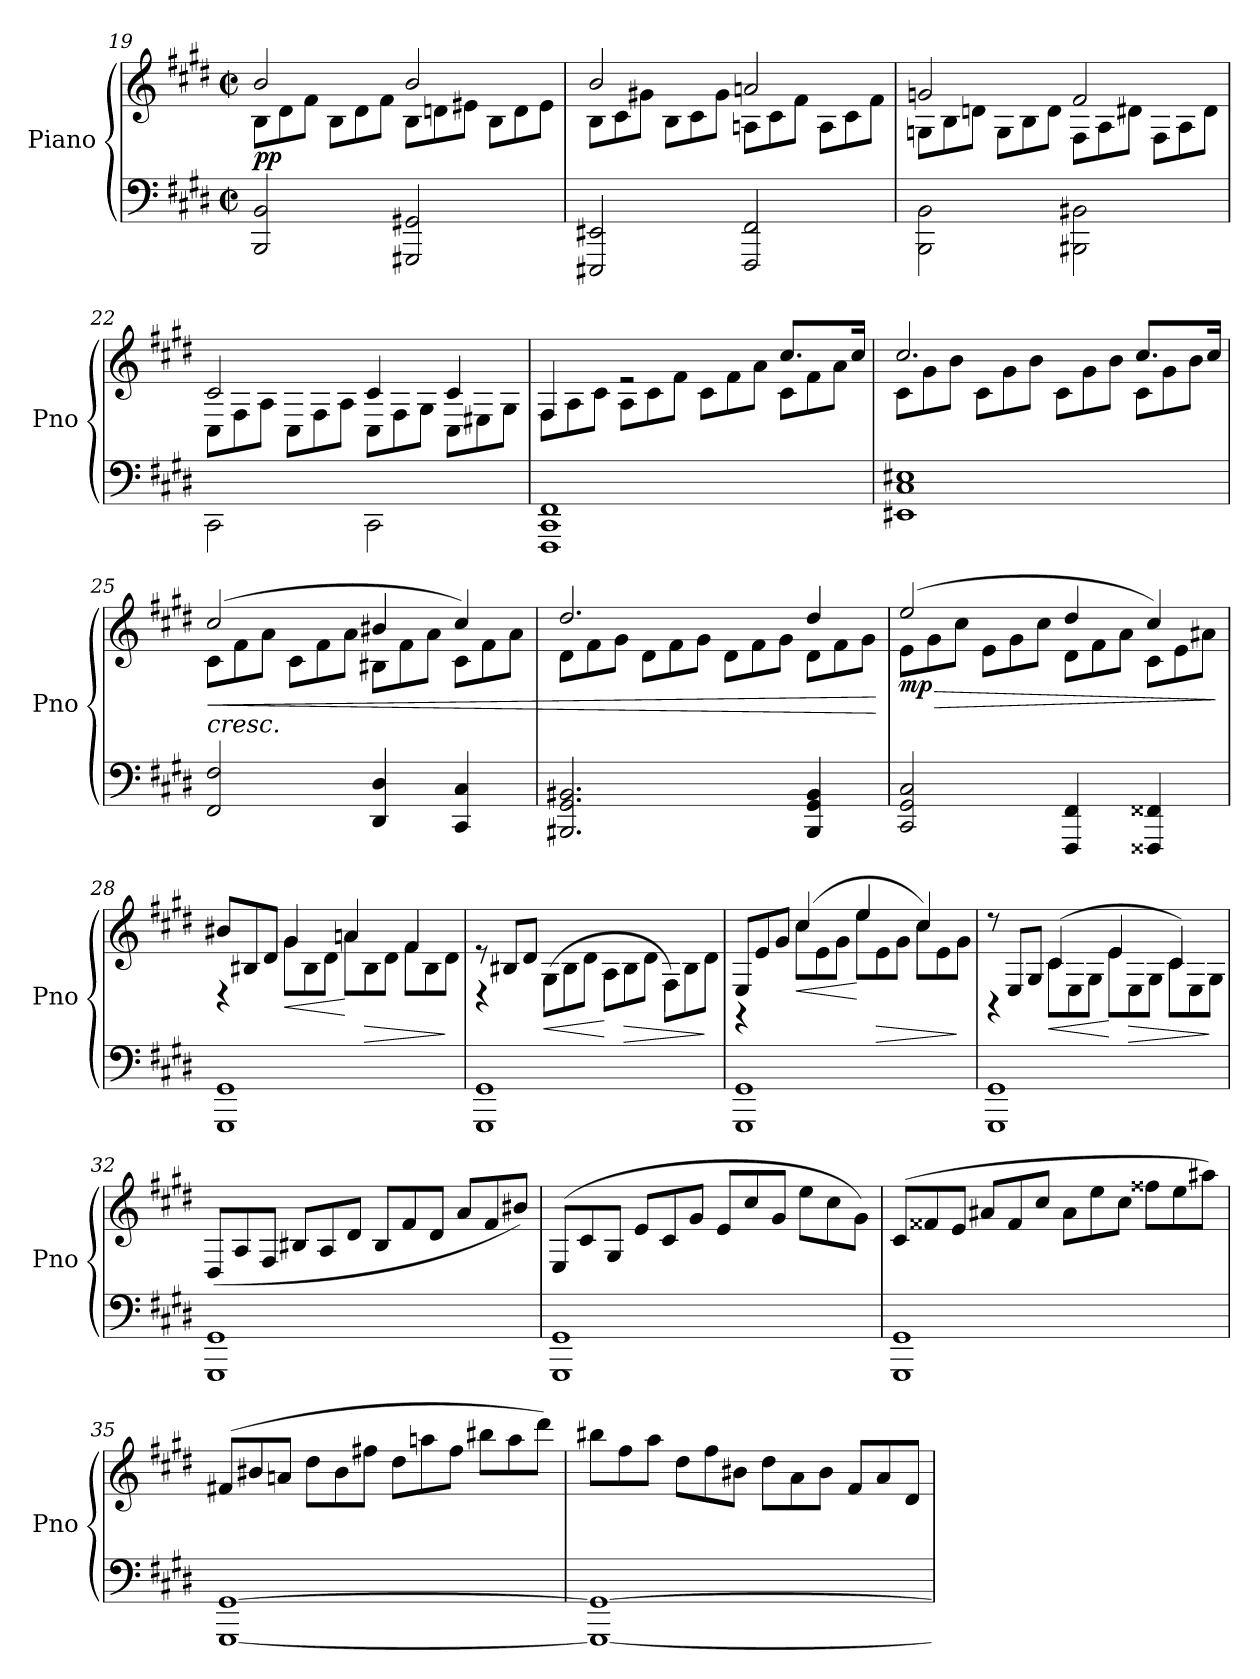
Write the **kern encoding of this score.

**kern	**kern	**dynam
*part1	*part1	*part1
*staff2	*staff1	*staff1/2
*I"Piano	*	*
*I'Pno	*	*
*clefF4	*clefG2	*
*k[f#c#g#d#]	*k[f#c#g#d#]	*
*M2/2	*M2/2	*
*met(c|)	*met(c|)	*
=19	=19	=19
*	*^	*
*	*	*Xtuplet	*
!	!	!	!LO:DY:b
2BBB/ 2BB/	2b/	12B\L	pp
.	.	12d#\	.
.	.	12f#\J	.
.	.	12B\L	.
.	.	12d#\	.
.	.	12f#\J	.
2GGG#X/ 2GG#X/	2b/	12B\L	.
.	.	12dn\	.
.	.	12e#X\J	.
.	.	12B\L	.
.	.	12d\	.
.	.	12e#\J	.
=20	=20	=20	=20
2EEE#X/ 2EE#X/	2b/	12B\L	.
.	.	12c#\	.
.	.	12g#X\J	.
.	.	12B\L	.
.	.	12c#\	.
.	.	12g#\J	.
2FFF#/ 2FF#/	2an/	12An\L	.
.	.	12c#\	.
.	.	12f#\J	.
.	.	12A\L	.
.	.	12c#\	.
.	.	12f#\J	.
!!LO:LB:g=z	!!
=21	=21	=21	=21
2BBB\ 2BB\	2gn/	12Gn\L	.
.	.	12B\	.
.	.	12dn\J	.
.	.	12G\L	.
.	.	12B\	.
.	.	12d\J	.
2BBB#X\ 2BB#X\	2f#/	12F#\L	.
.	.	12A\	.
.	.	12d#X\J	.
.	.	12F#\L	.
.	.	12A\	.
.	.	12d#\J	.
=22	=22	=22	=22
2CC#\	2c#/	12C#\L	.
.	.	12F#\	.
.	.	12A\J	.
.	.	12C#\L	.
.	.	12F#\	.
.	.	12A\J	.
2CC#\	4c#/	12C#\L	.
.	.	12F#\	.
.	.	12G#\J	.
.	4c#/	12C#\L	.
.	.	12E#X\	.
.	.	12G#\J	.
!!LO:LB:g=z	!!
=23	=23	=23	=23
1FFF# 1CC# 1FF#	4F#/	12F#\L	.
.	.	12A\	.
.	.	12c#\J	.
.	2re	12A\L	.
.	.	12c#\	.
.	.	12f#\J	.
.	.	12c#\L	.
.	.	12f#\	.
.	.	12a\J	.
.	8.cc#/L	12c#\L	.
.	.	12f#\	.
.	.	12a\J	.
.	16cc#/Jk	.	.
=24	=24	=24	=24
1EE#X 1C# 1E#X	2.cc#/	12c#\L	.
.	.	12g#\	.
.	.	12b\J	.
.	.	12c#\L	.
.	.	12g#\	.
.	.	12b\J	.
.	.	12c#\L	.
.	.	12g#\	.
.	.	12b\J	.
.	8.cc#/L	12c#\L	.
.	.	12g#\	.
.	.	12b\J	.
.	16cc#/Jk	.	.
=25	=25	=25	=25
!	!LO:TX:b:i:t=cresc.	!	!
!	!	!	!LO:HP:b
2FF#/ 2F#/	(>2cc#/	12c#\L	<
.	.	12f#\	.
.	.	12a\J	.
.	.	12c#\L	.
.	.	12f#\	.
.	.	12a\J	.
4DD#/ 4D#/	4b#X/	12B#X\L	.
.	.	12f#\	.
.	.	12a\J	.
4CC#/ 4C#/	4cc#/)	12c#\L	.
.	.	12f#\	.
.	.	12a\J	.
!!LO:PB:g=z	!!
=26	=26	=26	=26
2.BBB#X/ 2.GG#/ 2.BB#X/	2.dd#/	12d#\L	.
.	.	12f#\	.
.	.	12g#\J	.
.	.	12d#\L	.
.	.	12f#\	.
.	.	12g#\J	.
.	.	12d#\L	.
.	.	12f#\	.
.	.	12g#\J	.
4BBB#/ 4GG#/ 4BB#/	4dd#/	12d#\L	.
.	.	12f#\	.
.	.	12g#\J	.
*	*v	*v	*
.	.	[
=27	=27	=27
!	!LO:TX:b:i:t=dim.	!
!	!	!LO:HP:b
*	*^	*
!	!	!	!LO:DY:n=1:b
2CC#/ 2GG#/ 2C#/	(>2ee/	12e\L	> mp
.	.	12g#\	.
.	.	12cc#\J	.
.	.	12e\L	.
.	.	12g#\	.
.	.	12cc#\J	.
4FFF#/ 4FF#/	4dd#/	12d#\L	.
.	.	12f#\	.
.	.	12a\J	.
4FFF##X/ 4FF##X/	4cc#/)	12c#\L	.
.	.	12e\	.
.	.	12a#X\J	.
*	*v	*v	*
.	.	]
=28	=28	=28
*	*^	*
1GGG# 1GG#	12b#X/L	4r	.
.	12B#X/	.	.
.	12d#/J	.	.
!	!	!	!LO:HP:b
.	4g#/	12g#\L	<
.	.	12B#\	.
.	.	12d#\J	.
.	4an/	12a\L	[
!	!	!	!LO:HP:b
.	.	12B#\	>
.	.	12d#\J	.
.	4f#/	12f#\L	.
.	.	12B#\	.
.	.	12d#\J	]
!!LO:LB:g=z	!!
=29	=29	=29	=29
1GGG# 1GG#	12re	4r	.
.	12B#X/L	.	.
.	12d#/J	.	.
!	!	!	!LO:HP:b
.	(<4G#\	12G#\L	<
.	.	12B#\	.
.	.	12d#\J	.
.	4A\	12A\L	[
!	!	!	!LO:HP:b
.	.	12B#\	>
.	.	12d#\J	.
.	4F#\)	12F#\L	.
.	.	12B#\	.
.	.	12d#\J	]
=30	=30	=30	=30
1GGG# 1GG#	12E/L	4r	.
.	12e/	.	.
.	12g#/J	.	.
!	!	!	!LO:HP:b
.	(>4cc#/	12cc#\L	<
.	.	12e\	.
.	.	12g#\J	.
.	4ee/	12ee\L	[
!	!	!	!LO:HP:b
.	.	12e\	>
.	.	12g#\J	.
.	4cc#/)	12cc#\L	.
.	.	12e\	.
.	.	12g#\J	]
!!LO:LB:g=z	!!
=31	=31	=31	=31
1GGG# 1GG#	12r	4r	.
.	12E/L	.	.
.	12G#/J	.	.
!	!	!	!LO:HP:b
.	(>4c#/	12c#\L	<
.	.	12E\	.
.	.	12G#\J	.
.	4e/	12e\L	[
!	!	!	!LO:HP:b
.	.	12E\	>
.	.	12G#\J	.
.	4c#/)	12c#\L	.
.	.	12E\	.
.	.	12G#\J	]
*	*v	*v	*
=32	=32	=32
1GGG# 1GG#	(>12D#/L	.
.	12A/	.
.	12F#/J	.
.	12B#X/L	.
.	12A/	.
.	12d#/J	.
.	12B#/L	.
.	12f#/	.
.	12d#/J	.
.	12a/L	.
.	12f#/	.
.	12b#X/J)	.
=33	=33	=33
1GGG# 1GG#	(>12E/L	.
.	12c#/	.
.	12G#/J	.
.	12e/L	.
.	12c#/	.
.	12g#/J	.
.	12e/L	.
.	12cc#/	.
.	12g#/J	.
.	12ee\L	.
.	12cc#\	.
.	12g#\J)	.
!!LO:LB:g=z
=34	=34	=34
1GGG# 1GG#	(>12c#/L	.
.	12f##X/	.
.	12e/J	.
.	12a#X/L	.
.	12f##/	.
.	12cc#/J	.
.	12a#\L	.
.	12ee\	.
.	12cc#\J	.
.	12ff##X\L	.
.	12ee\	.
.	12aa#X\J)	.
=35	=35	=35
[1GGG# [1GG#	(>12f#X/L	.
.	12b#X/	.
.	12an/J	.
.	12dd#\L	.
.	12b#\	.
.	12ff#X\J	.
.	12dd#\L	.
.	12aan\	.
.	12ff#\J	.
.	12bb#X\L	.
.	12aa\	.
.	12ddd#\J)	.
!!LO:LB:g=z
=36	=36	=36
1GGG#_ 1GG#_	12bb#X\L	.
.	12ff#\	.
.	12aa\J	.
.	12dd#\L	.
.	12ff#\	.
.	12b#X\J	.
.	12dd#\L	.
.	12a\	.
.	12b#\J	.
.	12f#/L	.
.	12a/	.
.	12d#/J	.
=	=	=
*-	*-	*-
